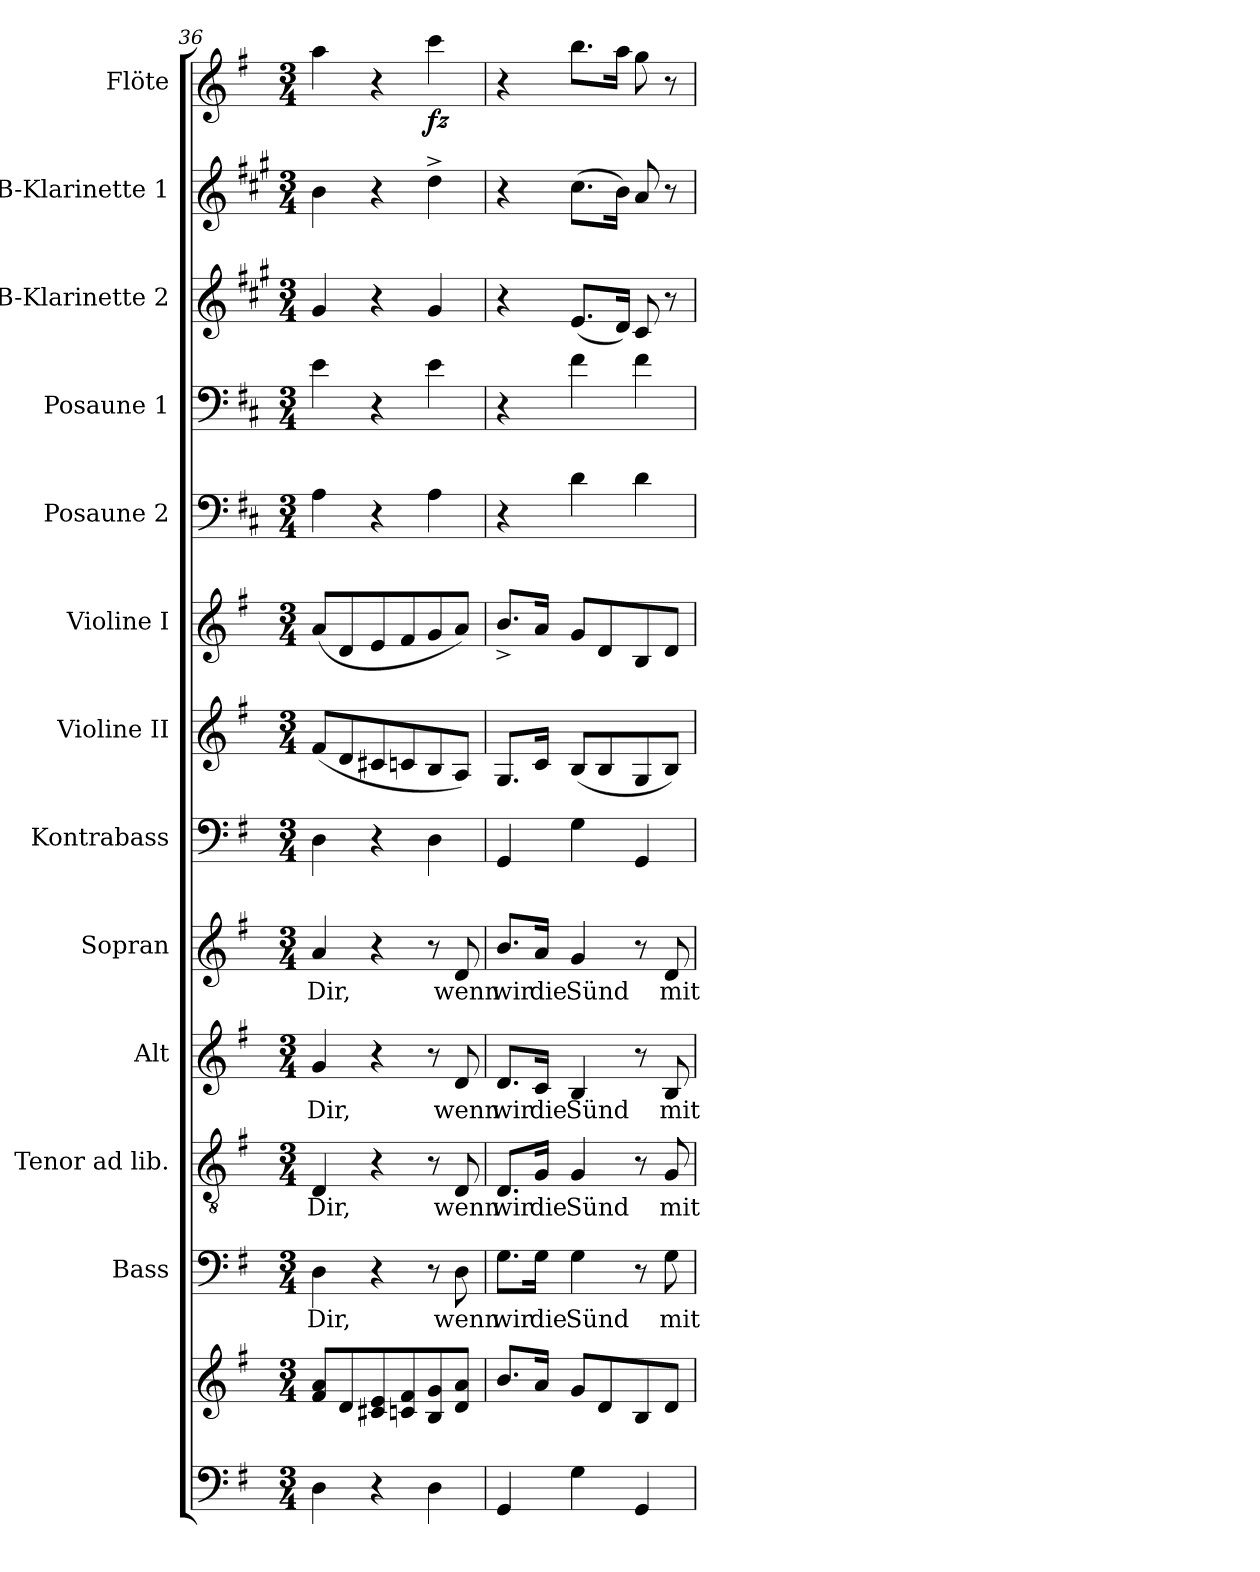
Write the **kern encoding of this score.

**kern	**kern	**kern	**text	**kern	**text	**kern	**text	**kern	**text	**kern	**kern	**kern	**kern	**kern	**kern	**kern	**kern	**dynam
*part13	*part13	*part12	*part12	*part11	*part11	*part10	*part10	*part9	*part9	*part8	*part7	*part6	*part5	*part4	*part3	*part2	*part1	*part1
*staff14	*staff13	*staff12	*staff12	*staff11	*staff11	*staff10	*staff10	*staff9	*staff9	*staff8	*staff7	*staff6	*staff5	*staff4	*staff3	*staff2	*staff1	*staff1
*	*	*I"Bass	*	*I"Tenor ad lib.	*	*I"Alt	*	*I"Sopran	*	*I"Kontrabass	*I"Violine II	*I"Violine I	*I"Posaune 2	*I"Posaune 1	*I"B-Klarinette 2	*I"B-Klarinette 1	*I"Flöte	*
*	*	*I'B.	*	*I'T.	*	*I'A.	*	*I'S.	*	*I'Kb.	*I'Vl. II	*I'Vl. I	*I'Pos 2	*I'Pos. 1	*I'B Kl. 2	*I'B Kl. 1	*I'Fl.	*
!!LO:PB:g=z
*clefF4	*clefG2	*clefF4	*	*clefGv2	*	*clefG2	*	*clefG2	*	*clefF4	*clefG2	*clefG2	*clefF4	*clefF4	*clefG2	*clefG2	*clefG2	*
*	*	*	*	*	*	*	*	*	*	*ITrd7c12	*	*	*ITrd4c7	*ITrd4c7	*ITrd1c2	*ITrd1c2	*	*
*k[f#]	*k[f#]	*k[f#]	*	*k[f#]	*	*k[f#]	*	*k[f#]	*	*k[f#]	*k[f#]	*k[f#]	*k[f#]	*k[f#]	*k[f#]	*k[f#]	*k[f#]	*
*G:	*G:	*G:	*	*G:	*	*G:	*	*G:	*	*G:	*G:	*G:	*G:	*G:	*G:	*G:	*G:	*
*M3/4	*M3/4	*M3/4	*	*M3/4	*	*M3/4	*	*M3/4	*	*M3/4	*M3/4	*M3/4	*M3/4	*M3/4	*M3/4	*M3/4	*M3/4	*
=36	=36	=36	=36	=36	=36	=36	=36	=36	=36	=36	=36	=36	=36	=36	=36	=36	=36	=36
!	!	!	!LO:LY:b	!	!LO:LY:b	!	!LO:LY:b	!	!LO:LY:b	!	!	!	!	!	!	!	!	!
4D\	8f#/ 8a/L	4D\	Dir,	4D/	Dir,	4g/	Dir,	4a/	Dir,	4DD\	(<8f#/L	(<8a/L	4D\	4A\	4f#/	4a\	4aa\	.
.	8d/	.	.	.	.	.	.	.	.	.	8d/	8d/	.	.	.	.	.	.
4r	8c#X/ 8e/	4r	.	4r	.	4r	.	4r	.	4r	8c#X/	8e/	4r	4r	4r	4r	4r	.
.	8cn/ 8f#/	.	.	.	.	.	.	.	.	.	8cn/	8f#/	.	.	.	.	.	.
!	!	!	!	!	!	!	!	!	!	!	!	!	!	!	!	!	!	!LO:DY:b
4D\	8B/ 8g/	8r	.	8r	.	8r	.	8r	.	4DD\	8B/	8g/	4D\	4A\	4f#/	4cc^>\	4ccc\	fz
!	!	!	!LO:LY:b	!	!LO:LY:b	!	!LO:LY:b	!	!LO:LY:b	!	!	!	!	!	!	!	!	!
.	8d/ 8a/J	8D\	wenn	8D/	wenn	8d/	wenn	8d/	wenn	.	8A/J)	8a/J)	.	.	.	.	.	.
=37	=37	=37	=37	=37	=37	=37	=37	=37	=37	=37	=37	=37	=37	=37	=37	=37	=37	=37
!	!	!	!LO:LY:b	!	!LO:LY:b	!	!LO:LY:b	!	!LO:LY:b	!	!	!	!	!	!	!	!	!
4GG/	8.b/L	8.G\L	wir	8.D/L	wir	8.d/L	wir	8.b/L	wir	4GGG/	8.G/L	8.b^</L	4r	4r	4r	4r	4r	.
!	!	!	!LO:LY:b	!	!LO:LY:b	!	!LO:LY:b	!	!LO:LY:b	!	!	!	!	!	!	!	!	!
.	16a/Jk	16G\Jk	die	16G/Jk	die	16c/Jk	die	16a/Jk	die	.	16c/Jk	16a/Jk	.	.	.	.	.	.
!	!	!	!LO:LY:b	!	!LO:LY:b	!	!LO:LY:b	!	!LO:LY:b	!	!	!	!	!	!	!	!	!
4G\	8g/L	4G\	Sünd	4G/	Sünd	4B/	Sünd	4g/	Sünd	4GG\	(<8B/L	8g/L	4G\	4B\	(<8.d/L	(>8.b\L	8.bb\L	.
.	8d/	.	.	.	.	.	.	.	.	.	8B/	8d/	.	.	.	.	.	.
.	.	.	.	.	.	.	.	.	.	.	.	.	.	.	16c/Jk)	16a\Jk)	16aa\Jk	.
4GG/	8B/	8r	.	8r	.	8r	.	8r	.	4GGG/	8G/	8B/	4G\	4B\	8B/	8g/	8gg\	.
!	!	!	!LO:LY:b	!	!LO:LY:b	!	!LO:LY:b	!	!LO:LY:b	!	!	!	!	!	!	!	!	!
.	8d/J	8G\	mit	8G/	mit	8B/	mit	8d/	mit	.	8B/J)	8d/J	.	.	8r	8r	8r	.
=	=	=	=	=	=	=	=	=	=	=	=	=	=	=	=	=	=	=
*-	*-	*-	*-	*-	*-	*-	*-	*-	*-	*-	*-	*-	*-	*-	*-	*-	*-	*-
